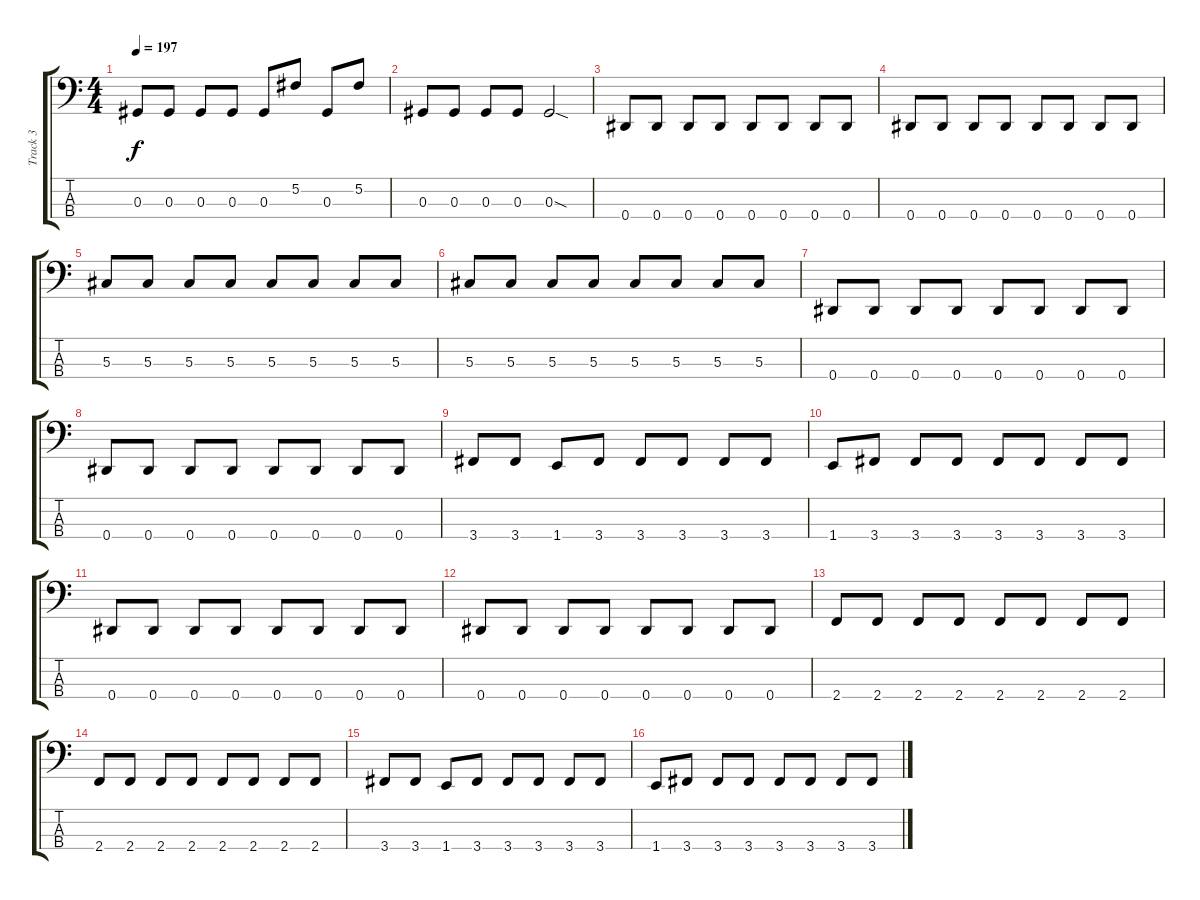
\track ("Track 3" "Track 3") {instrument electricbassfinger}
\staff {score tabs}
\tuning (Gb2 Db2 Ab1 Eb1) {hide}
\ts (4 4)
\tempo 197
\clef f4
\ks c
0.3.8{dy f} 0.3.8 0.3.8 0.3.8 0.3.8 5.2.8 0.3.8 5.2.8 |
0.3.8 0.3.8 0.3.8 0.3.8 0.3{sod}.2 |
0.4.8 0.4.8 0.4.8 0.4.8 0.4.8 0.4.8 0.4.8 0.4.8 |
0.4.8 0.4.8 0.4.8 0.4.8 0.4.8 0.4.8 0.4.8 0.4.8 |
5.3.8 5.3.8 5.3.8 5.3.8 5.3.8 5.3.8 5.3.8 5.3.8 |
5.3.8 5.3.8 5.3.8 5.3.8 5.3.8 5.3.8 5.3.8 5.3.8 |
0.4.8 0.4.8 0.4.8 0.4.8 0.4.8 0.4.8 0.4.8 0.4.8 |
0.4.8 0.4.8 0.4.8 0.4.8 0.4.8 0.4.8 0.4.8 0.4.8 |
3.4.8 3.4.8 1.4.8 3.4.8 3.4.8 3.4.8 3.4.8 3.4.8 |
1.4.8 3.4.8 3.4.8 3.4.8 3.4.8 3.4.8 3.4.8 3.4.8 |
0.4.8 0.4.8 0.4.8 0.4.8 0.4.8 0.4.8 0.4.8 0.4.8 |
0.4.8 0.4.8 0.4.8 0.4.8 0.4.8 0.4.8 0.4.8 0.4.8 |
2.4.8 2.4.8 2.4.8 2.4.8 2.4.8 2.4.8 2.4.8 2.4.8 |
2.4.8 2.4.8 2.4.8 2.4.8 2.4.8 2.4.8 2.4.8 2.4.8 |
3.4.8 3.4.8 1.4.8 3.4.8 3.4.8 3.4.8 3.4.8 3.4.8 |
1.4.8 3.4.8 3.4.8 3.4.8 3.4.8 3.4.8 3.4.8 3.4.8
